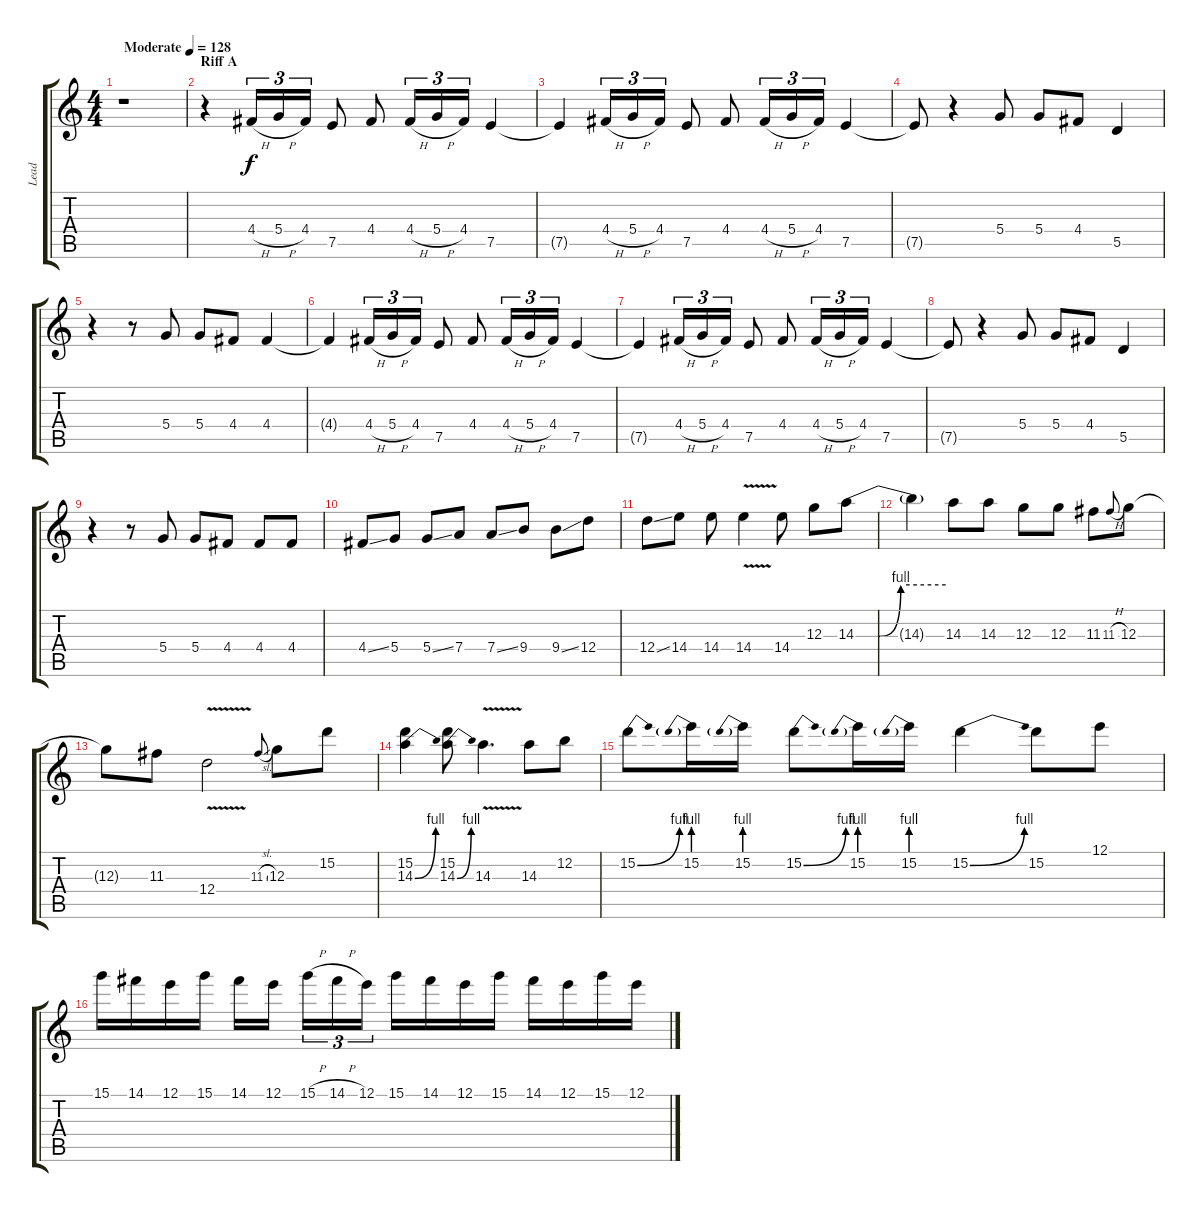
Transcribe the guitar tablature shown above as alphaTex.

\track ("Lead" "Lead") {instrument distortionguitar}
\staff {score tabs}
\tuning (E4 B3 G3 D3 A2 E2) {hide}
\ts (4 4)
\tempo (128 "Moderate")
\clef g2
\ks c
r.1{dy f instrument distortionguitar} |
\section ("" "Riff A")
r.4 4.4{h}.16{tu (3 2)} 5.4{h}.16{tu (3 2)} 4.4.16{tu (3 2)} 7.5.8 4.4.8 4.4{h}.16{tu (3 2)} 5.4{h}.16{tu (3 2)} 4.4.16{tu (3 2)} 7.5.4 |
7.5{t}.4 4.4{h}.16{tu (3 2)} 5.4{h}.16{tu (3 2)} 4.4.16{tu (3 2)} 7.5.8 4.4.8 4.4{h}.16{tu (3 2)} 5.4{h}.16{tu (3 2)} 4.4.16{tu (3 2)} 7.5.4 |
7.5{t}.8 r.4 5.4.8 5.4.8 4.4.8 5.5.4 |
r.4 r.8 5.4.8 5.4.8 4.4.8 4.4.4 |
4.4{t}.4 4.4{h}.16{tu (3 2)} 5.4{h}.16{tu (3 2)} 4.4.16{tu (3 2)} 7.5.8 4.4.8 4.4{h}.16{tu (3 2)} 5.4{h}.16{tu (3 2)} 4.4.16{tu (3 2)} 7.5.4 |
7.5{t}.4 4.4{h}.16{tu (3 2)} 5.4{h}.16{tu (3 2)} 4.4.16{tu (3 2)} 7.5.8 4.4.8 4.4{h}.16{tu (3 2)} 5.4{h}.16{tu (3 2)} 4.4.16{tu (3 2)} 7.5.4 |
7.5{t}.8 r.4 5.4.8 5.4.8 4.4.8 5.5.4 |
r.4 r.8 5.4.8 5.4.8 4.4.8 4.4.8 4.4.8 |
4.4{ss}.8 5.4.8 5.4{ss}.8 7.4.8 7.4{ss}.8 9.4.8 9.4{ss}.8 12.4.8 |
12.4{ss}.8 14.4.8 14.4.8 14.4{v}.4 14.4.8 12.3.8 14.3{be (custom 0 0 15 0 30 4 60 4)}.8 |
14.3{t}.4 14.3.8 14.3.8 12.3.8 12.3.8 11.3.8 11.3{h}.8{gr onbeat} 12.3.8 |
12.3{t}.8 11.3.8 12.4{v}.2 11.3{sl}.8{gr onbeat} 12.3.8 15.2.8 |
(15.2 14.3{be (bend 0 0 60 4)}).4 (15.2 14.3{be (bend 0 0 60 4)}).8 14.3{v}.4{d} 14.3.8 12.2.8 |
15.2{be (bend 0 0 60 4)}.8 15.2{be (prebend 0 4 60 4)}.16 15.2{be (prebend 0 4 60 4)}.16 15.2{be (bend 0 0 60 4)}.8 15.2{be (prebend 0 4 60 4)}.16 15.2{be (prebend 0 4 60 4)}.16 15.2{be (bend 0 0 60 4)}.4 15.2.8 12.1.8 |
15.1.16 14.1.16 12.1.16 15.1.16 14.1.16 12.1.16 15.1{h}.16{tu (3 2)} 14.1{h}.16{tu (3 2)} 12.1.16{tu (3 2)} 15.1.16 14.1.16 12.1.16 15.1.16 14.1.16 12.1.16 15.1.16 12.1.16
